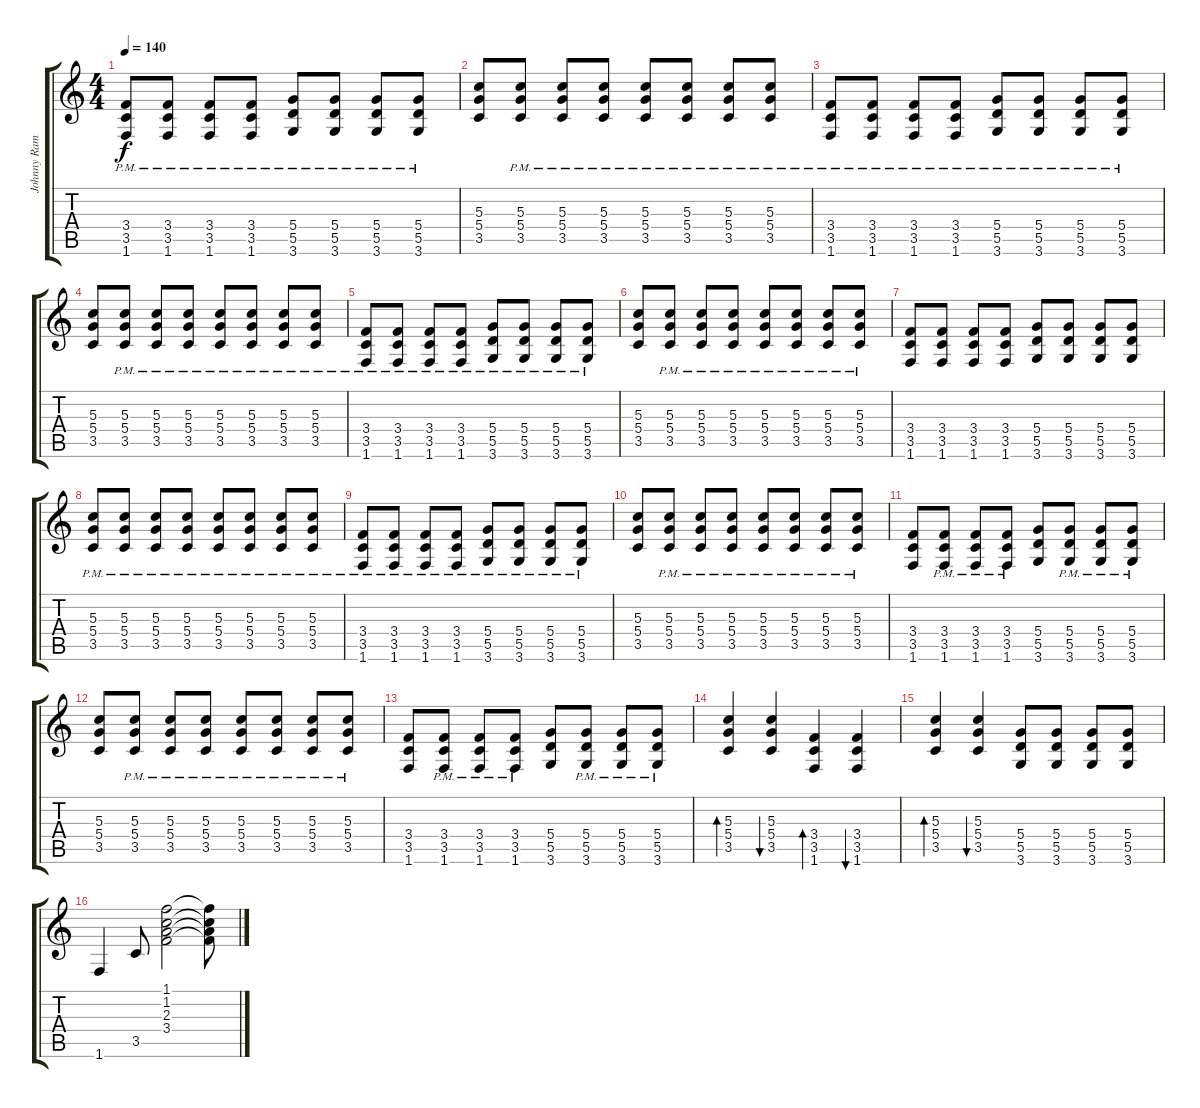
\track ("Johnny Ramone - Guitar " "Johnny Ram") {instrument distortionguitar}
\staff {score tabs}
\tuning (E4 B3 G3 D3 A2 E2) {hide}
\ts (4 4)
\tempo 140
\clef g2
\ks c
(3.4{pm} 3.5{pm} 1.6{pm}).8{dy f} (3.4{pm} 3.5{pm} 1.6{pm}).8 (3.4{pm} 3.5{pm} 1.6{pm}).8 (3.4{pm} 3.5{pm} 1.6{pm}).8 (5.4{pm} 5.5{pm} 3.6{pm}).8 (5.4{pm} 5.5{pm} 3.6{pm}).8 (5.4{pm} 5.5{pm} 3.6{pm}).8 (5.4{pm} 5.5{pm} 3.6{pm}).8 |
(5.3 5.4 3.5).8 (5.3{pm} 5.4{pm} 3.5{pm}).8 (5.3{pm} 5.4{pm} 3.5{pm}).8 (5.3{pm} 5.4{pm} 3.5{pm}).8 (5.3{pm} 5.4{pm} 3.5{pm}).8 (5.3{pm} 5.4{pm} 3.5{pm}).8 (5.3{pm} 5.4{pm} 3.5{pm}).8 (5.3{pm} 5.4{pm} 3.5{pm}).8 |
(3.4{pm} 3.5{pm} 1.6{pm}).8 (3.4{pm} 3.5{pm} 1.6{pm}).8 (3.4{pm} 3.5{pm} 1.6{pm}).8 (3.4{pm} 3.5{pm} 1.6{pm}).8 (5.4{pm} 5.5{pm} 3.6{pm}).8 (5.4{pm} 5.5{pm} 3.6{pm}).8 (5.4{pm} 5.5{pm} 3.6{pm}).8 (5.4{pm} 5.5{pm} 3.6{pm}).8 |
(5.3 5.4 3.5).8 (5.3{pm} 5.4{pm} 3.5{pm}).8 (5.3{pm} 5.4{pm} 3.5{pm}).8 (5.3{pm} 5.4{pm} 3.5{pm}).8 (5.3{pm} 5.4{pm} 3.5{pm}).8 (5.3{pm} 5.4{pm} 3.5{pm}).8 (5.3{pm} 5.4{pm} 3.5{pm}).8 (5.3{pm} 5.4{pm} 3.5{pm}).8 |
(3.4{pm} 3.5{pm} 1.6{pm}).8 (3.4{pm} 3.5{pm} 1.6{pm}).8 (3.4{pm} 3.5{pm} 1.6{pm}).8 (3.4{pm} 3.5{pm} 1.6{pm}).8 (5.4{pm} 5.5{pm} 3.6{pm}).8 (5.4{pm} 5.5{pm} 3.6{pm}).8 (5.4{pm} 5.5{pm} 3.6{pm}).8 (5.4{pm} 5.5{pm} 3.6{pm}).8 |
(5.3 5.4 3.5).8 (5.3{pm} 5.4{pm} 3.5{pm}).8 (5.3{pm} 5.4{pm} 3.5{pm}).8 (5.3{pm} 5.4{pm} 3.5{pm}).8 (5.3{pm} 5.4{pm} 3.5{pm}).8 (5.3{pm} 5.4{pm} 3.5{pm}).8 (5.3{pm} 5.4{pm} 3.5{pm}).8 (5.3{pm} 5.4{pm} 3.5{pm}).8 |
(3.4 3.5 1.6).8 (3.4 3.5 1.6).8 (3.4 3.5 1.6).8 (3.4 3.5 1.6).8 (5.4 5.5 3.6).8 (5.4 5.5 3.6).8 (5.4 5.5 3.6).8 (5.4 5.5 3.6).8 |
(5.3{pm} 5.4{pm} 3.5{pm}).8 (5.3{pm} 5.4{pm} 3.5{pm}).8 (5.3{pm} 5.4{pm} 3.5{pm}).8 (5.3{pm} 5.4{pm} 3.5{pm}).8 (5.3{pm} 5.4{pm} 3.5{pm}).8 (5.3{pm} 5.4{pm} 3.5{pm}).8 (5.3{pm} 5.4{pm} 3.5{pm}).8 (5.3{pm} 5.4{pm} 3.5{pm}).8 |
(3.4{pm} 3.5{pm} 1.6{pm}).8 (3.4{pm} 3.5{pm} 1.6{pm}).8 (3.4{pm} 3.5{pm} 1.6{pm}).8 (3.4{pm} 3.5{pm} 1.6{pm}).8 (5.4{pm} 5.5{pm} 3.6{pm}).8 (5.4{pm} 5.5{pm} 3.6{pm}).8 (5.4{pm} 5.5{pm} 3.6{pm}).8 (5.4{pm} 5.5{pm} 3.6{pm}).8 |
(5.3 5.4 3.5).8 (5.3{pm} 5.4{pm} 3.5{pm}).8 (5.3{pm} 5.4{pm} 3.5{pm}).8 (5.3{pm} 5.4{pm} 3.5{pm}).8 (5.3{pm} 5.4{pm} 3.5{pm}).8 (5.3{pm} 5.4{pm} 3.5{pm}).8 (5.3{pm} 5.4{pm} 3.5{pm}).8 (5.3{pm} 5.4{pm} 3.5{pm}).8 |
(3.4 3.5 1.6).8 (3.4{pm} 3.5{pm} 1.6{pm}).8 (3.4{pm} 3.5{pm} 1.6{pm}).8 (3.4{pm} 3.5{pm} 1.6{pm}).8 (5.4 5.5 3.6).8 (5.4{pm} 5.5{pm} 3.6{pm}).8 (5.4{pm} 5.5{pm} 3.6{pm}).8 (5.4{pm} 5.5{pm} 3.6{pm}).8 |
(5.3 5.4 3.5).8 (5.3{pm} 5.4{pm} 3.5{pm}).8 (5.3{pm} 5.4{pm} 3.5{pm}).8 (5.3{pm} 5.4{pm} 3.5{pm}).8 (5.3{pm} 5.4{pm} 3.5{pm}).8 (5.3{pm} 5.4{pm} 3.5{pm}).8 (5.3{pm} 5.4{pm} 3.5{pm}).8 (5.3{pm} 5.4{pm} 3.5{pm}).8 |
(3.4 3.5 1.6).8 (3.4{pm} 3.5{pm} 1.6{pm}).8 (3.4{pm} 3.5{pm} 1.6{pm}).8 (3.4{pm} 3.5{pm} 1.6{pm}).8 (5.4 5.5 3.6).8 (5.4{pm} 5.5{pm} 3.6{pm}).8 (5.4{pm} 5.5{pm} 3.6{pm}).8 (5.4{pm} 5.5{pm} 3.6{pm}).8 |
(5.3 5.4 3.5).4{bd 120} (5.3 5.4 3.5).4{bu 120} (3.4 3.5 1.6).4{bd 120} (3.4 3.5 1.6).4{bu 120} |
(5.3 5.4 3.5).4{bd 120} (5.3 5.4 3.5).4{bu 120} (5.4 5.5 3.6).8 (5.4 5.5 3.6).8 (5.4 5.5 3.6).8 (5.4 5.5 3.6).8 |
1.6.4{instrument overdrivenguitar} 3.5.8 (1.1 1.2 2.3 3.4).2 (1.1{t} 1.2{t} 2.3{t} 3.4{t}).8
